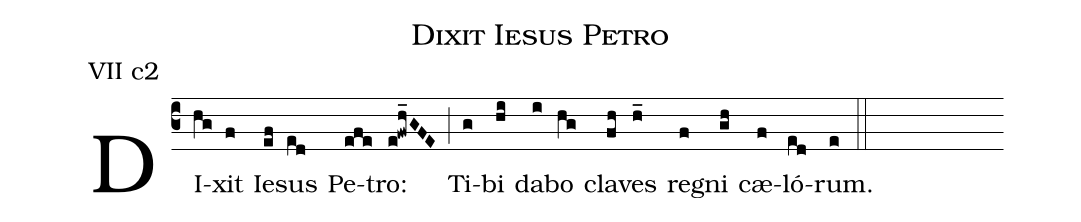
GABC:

name: Dixit Iesus Petro;
annotation: VII c2;
mode: 7;
%%
(c3)
DI(hg)xit(f) Ie(ef)sus(ed) Pe(efe)tro:(e!fwh_GFE) (;)
Ti(g)bi(hi) da(i)bo(hg) cla(fh)ves(h_) re(f)gni(gh) cæ(f)ló(ed)rum.(e) (::)
